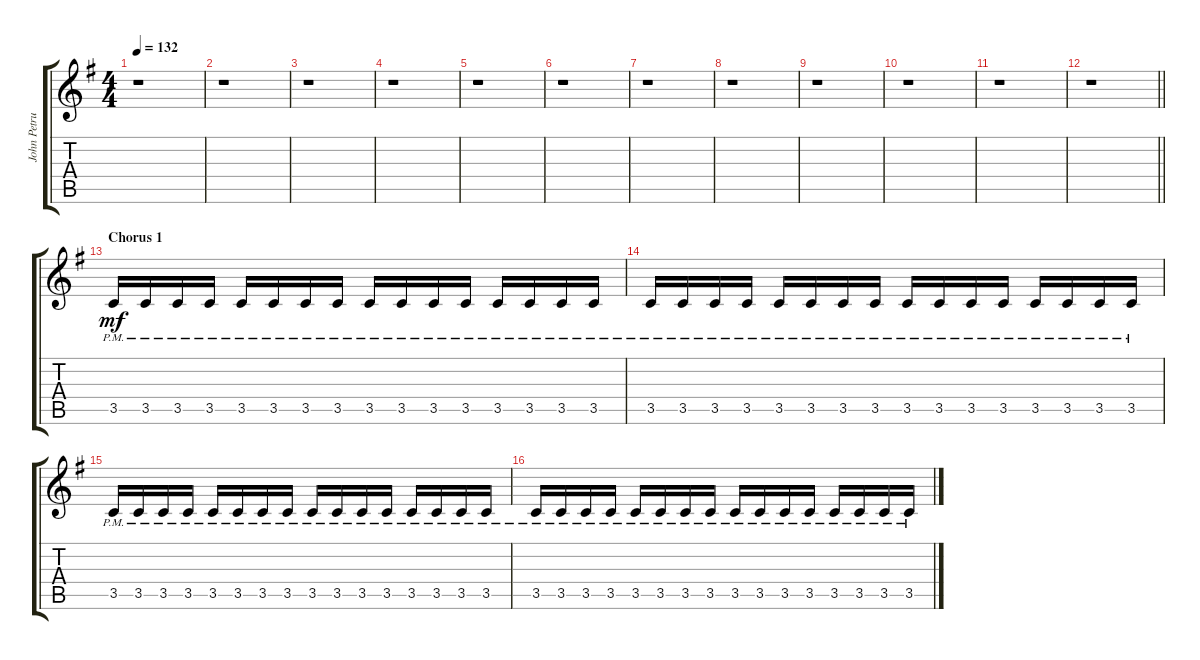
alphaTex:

\track ("John Petrucci (Lead)" "John Petru") {instrument distortionguitar}
\staff {score tabs}
\tuning (E4 B3 G3 D3 A2 E2) {hide}
\ts (4 4)
\tempo 132
\clef g2
\ks eminor
r.1{dy mf} |
r.1 |
r.1 |
r.1 |
r.1 |
r.1 |
r.1 |
r.1 |
r.1 |
r.1 |
r.1 |
\barLineRight lightlight
r.1 |
\section ("" "Chorus 1")
3.5{pm}.16 3.5{pm}.16 3.5{pm}.16 3.5{pm}.16 3.5{pm}.16 3.5{pm}.16 3.5{pm}.16 3.5{pm}.16 3.5{pm}.16 3.5{pm}.16 3.5{pm}.16 3.5{pm}.16 3.5{pm}.16 3.5{pm}.16 3.5{pm}.16 3.5{pm}.16 |
3.5{pm}.16 3.5{pm}.16 3.5{pm}.16 3.5{pm}.16 3.5{pm}.16 3.5{pm}.16 3.5{pm}.16 3.5{pm}.16 3.5{pm}.16 3.5{pm}.16 3.5{pm}.16 3.5{pm}.16 3.5{pm}.16 3.5{pm}.16 3.5{pm}.16 3.5{pm}.16 |
3.5{pm}.16 3.5{pm}.16 3.5{pm}.16 3.5{pm}.16 3.5{pm}.16 3.5{pm}.16 3.5{pm}.16 3.5{pm}.16 3.5{pm}.16 3.5{pm}.16 3.5{pm}.16 3.5{pm}.16 3.5{pm}.16 3.5{pm}.16 3.5{pm}.16 3.5{pm}.16 |
3.5{pm}.16 3.5{pm}.16 3.5{pm}.16 3.5{pm}.16 3.5{pm}.16 3.5{pm}.16 3.5{pm}.16 3.5{pm}.16 3.5{pm}.16 3.5{pm}.16 3.5{pm}.16 3.5{pm}.16 3.5{pm}.16 3.5{pm}.16 3.5{pm}.16 3.5{pm}.16
